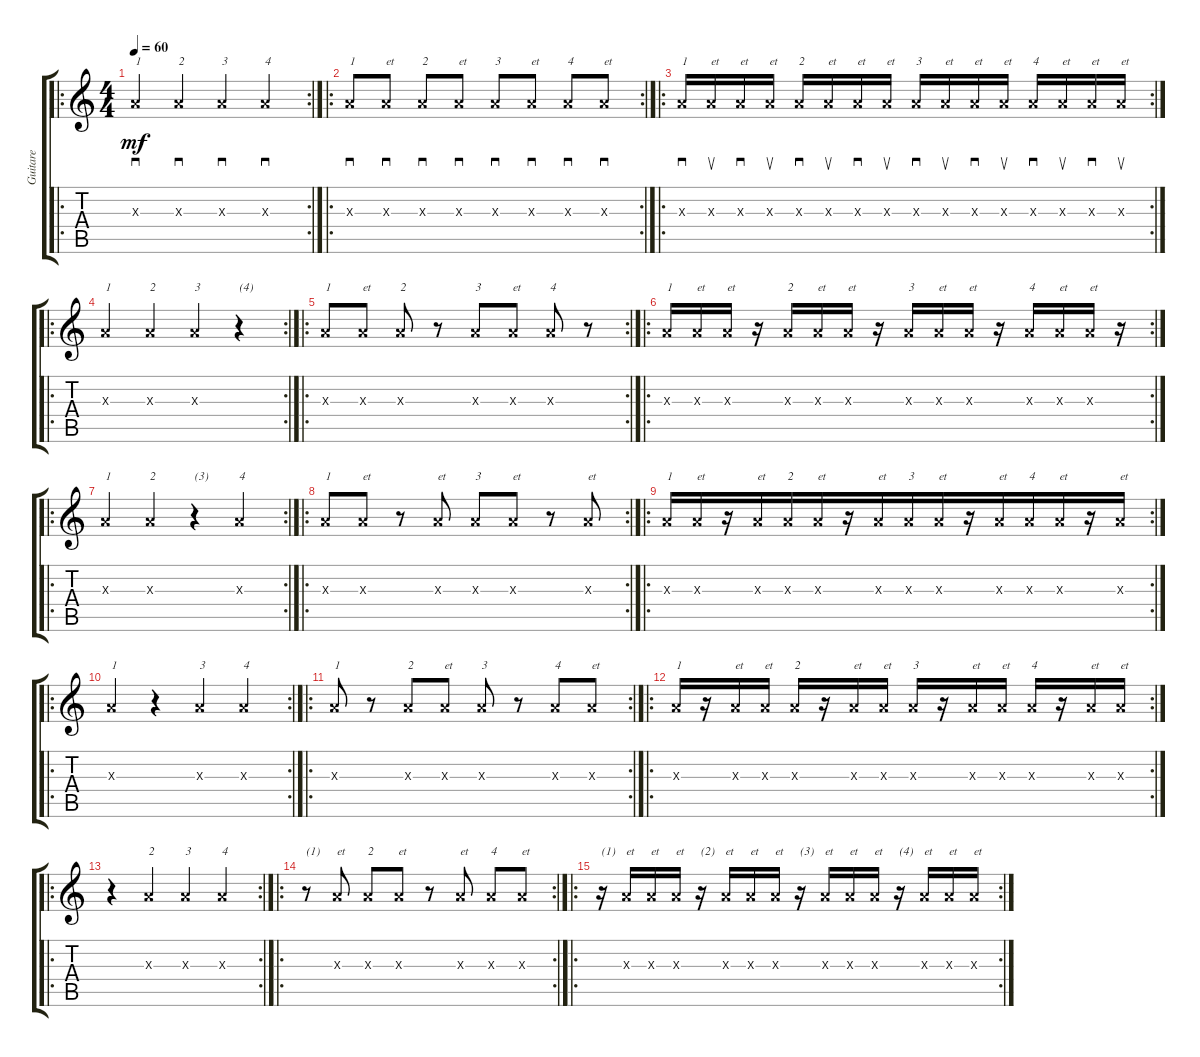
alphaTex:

\track ("Guitare" "Guitare") {instrument acousticguitarsteel}
\staff {score tabs}
\tuning (E4 B3 G3 D3 A2 E2) {hide}
\ro
\rc 2
\ts (4 4)
\tempo 60
\clef g2
\ks c
2.3{x}.4{sd txt "1" dy mf instrument acousticguitarsteel} 2.3{x}.4{sd txt "2"} 2.3{x}.4{sd txt "3"} 2.3{x}.4{sd txt "4"} |
\ro
\rc 2
2.3{x}.8{sd txt "1"} 2.3{x}.8{sd txt "et"} 2.3{x}.8{sd txt "2"} 2.3{x}.8{sd txt "et"} 2.3{x}.8{sd txt "3"} 2.3{x}.8{sd txt "et"} 2.3{x}.8{sd txt "4"} 2.3{x}.8{sd txt "et"} |
\ro
\rc 2
2.3{x}.16{sd txt "1"} 2.3{x}.16{su txt "et"} 2.3{x}.16{sd txt "et"} 2.3{x}.16{su txt "et"} 2.3{x}.16{sd txt "2"} 2.3{x}.16{su txt "et"} 2.3{x}.16{sd txt "et"} 2.3{x}.16{su txt "et"} 2.3{x}.16{sd txt "3"} 2.3{x}.16{su txt "et"} 2.3{x}.16{sd txt "et"} 2.3{x}.16{su txt "et"} 2.3{x}.16{sd txt "4"} 2.3{x}.16{su txt "et"} 2.3{x}.16{sd txt "et"} 2.3{x}.16{su txt "et"} |
\ro
\rc 2
2.3{x}.4{txt "1"} 2.3{x}.4{txt "2"} 2.3{x}.4{txt "3"} r.4{txt "(4)"} |
\ro
\rc 2
2.3{x}.8{txt "1"} 2.3{x}.8{txt "et"} 2.3{x}.8{txt "2"} r.8 2.3{x}.8{txt "3"} 2.3{x}.8{txt "et"} 2.3{x}.8{txt "4"} r.8 |
\ro
\rc 2
2.3{x}.16{txt "1"} 2.3{x}.16{txt "et"} 2.3{x}.16{txt "et"} r.16 2.3{x}.16{txt "2"} 2.3{x}.16{txt "et"} 2.3{x}.16{txt "et"} r.16 2.3{x}.16{txt "3"} 2.3{x}.16{txt "et"} 2.3{x}.16{txt "et"} r.16 2.3{x}.16{txt "4"} 2.3{x}.16{txt "et"} 2.3{x}.16{txt "et"} r.16 |
\ro
\rc 2
2.3{x}.4{txt "1"} 2.3{x}.4{txt "2"} r.4{txt "(3)"} 2.3{x}.4{txt "4"} |
\ro
\rc 2
2.3{x}.8{txt "1"} 2.3{x}.8{txt "et"} r.8 2.3{x}.8{txt "et"} 2.3{x}.8{txt "3"} 2.3{x}.8{txt "et"} r.8 2.3{x}.8{txt "et"} |
\ro
\rc 2
2.3{x}.16{txt "1"} 2.3{x}.16{txt "et"} r.16 2.3{x}.16{txt "et" beam merge} 2.3{x}.16{txt "2"} 2.3{x}.16{txt "et"} r.16 2.3{x}.16{txt "et" beam merge} 2.3{x}.16{txt "3"} 2.3{x}.16{txt "et"} r.16 2.3{x}.16{txt "et" beam merge} 2.3{x}.16{txt "4"} 2.3{x}.16{txt "et"} r.16 2.3{x}.16{txt "et"} |
\ro
\rc 2
2.3{x}.4{txt "1"} r.4 2.3{x}.4{txt "3"} 2.3{x}.4{txt "4"} |
\ro
\rc 2
2.3{x}.8{txt "1"} r.8 2.3{x}.8{txt "2"} 2.3{x}.8{txt "et"} 2.3{x}.8{txt "3"} r.8 2.3{x}.8{txt "4"} 2.3{x}.8{txt "et"} |
\ro
\rc 2
2.3{x}.16{txt "1" beam Up} r.16 2.3{x}.16{txt "et" beam Up beam merge} 2.3{x}.16{txt "et" beam Up} 2.3{x}.16{txt "2"} r.16 2.3{x}.16{txt "et"} 2.3{x}.16{txt "et"} 2.3{x}.16{txt "3"} r.16 2.3{x}.16{txt "et"} 2.3{x}.16{txt "et"} 2.3{x}.16{txt "4"} r.16 2.3{x}.16{txt "et"} 2.3{x}.16{txt "et"} |
\ro
\rc 2
r.4 2.3{x}.4{txt "2"} 2.3{x}.4{txt "3"} 2.3{x}.4{txt "4"} |
\ro
\rc 2
r.8{txt "(1)"} 2.3{x}.8{txt "et"} 2.3{x}.8{txt "2"} 2.3{x}.8{txt "et"} r.8 2.3{x}.8{txt "et"} 2.3{x}.8{txt "4"} 2.3{x}.8{txt "et"} |
\ro
\rc 2
r.16{txt "(1)"} 2.3{x}.16{txt "et"} 2.3{x}.16{txt "et"} 2.3{x}.16{txt "et"} r.16{txt "(2)"} 2.3{x}.16{txt "et"} 2.3{x}.16{txt "et"} 2.3{x}.16{txt "et"} r.16{txt "(3)"} 2.3{x}.16{txt "et"} 2.3{x}.16{txt "et"} 2.3{x}.16{txt "et"} r.16{txt "(4)"} 2.3{x}.16{txt "et"} 2.3{x}.16{txt "et"} 2.3{x}.16{txt "et"}
